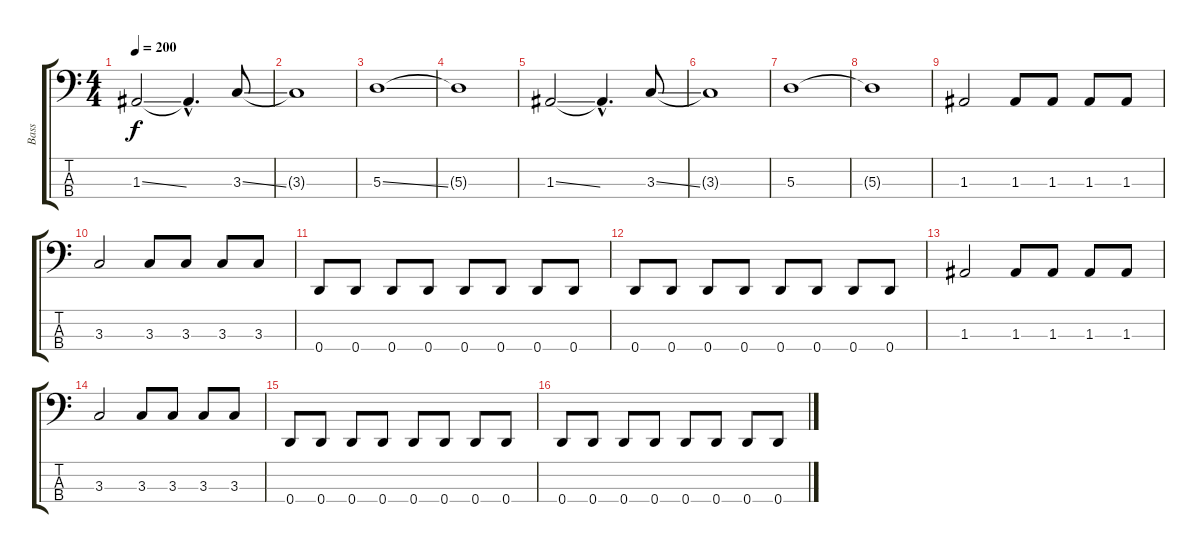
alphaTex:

\track ("Bass" "Bass") {instrument electricbasspick}
\staff {score tabs}
\tuning (G2 D2 A1 D1) {hide}
\ts (4 4)
\tempo 200
\clef f4
\ks c
1.3{ss}.2{dy f} 1.3{hac t}.4{d} 3.3{ss}.8 |
3.3{t}.1 |
5.3{ss}.1 |
5.3{t}.1 |
1.3{ss}.2 1.3{hac t}.4{d} 3.3{ss}.8 |
3.3{t}.1 |
5.3.1 |
5.3{t}.1 |
1.3.2 1.3.8 1.3.8 1.3.8 1.3.8 |
3.3.2 3.3.8 3.3.8 3.3.8 3.3.8 |
0.4.8 0.4.8 0.4.8 0.4.8 0.4.8 0.4.8 0.4.8 0.4.8 |
0.4.8 0.4.8 0.4.8 0.4.8 0.4.8 0.4.8 0.4.8 0.4.8 |
1.3.2 1.3.8 1.3.8 1.3.8 1.3.8 |
3.3.2 3.3.8 3.3.8 3.3.8 3.3.8 |
0.4.8 0.4.8 0.4.8 0.4.8 0.4.8 0.4.8 0.4.8 0.4.8 |
0.4.8 0.4.8 0.4.8 0.4.8 0.4.8 0.4.8 0.4.8 0.4.8
